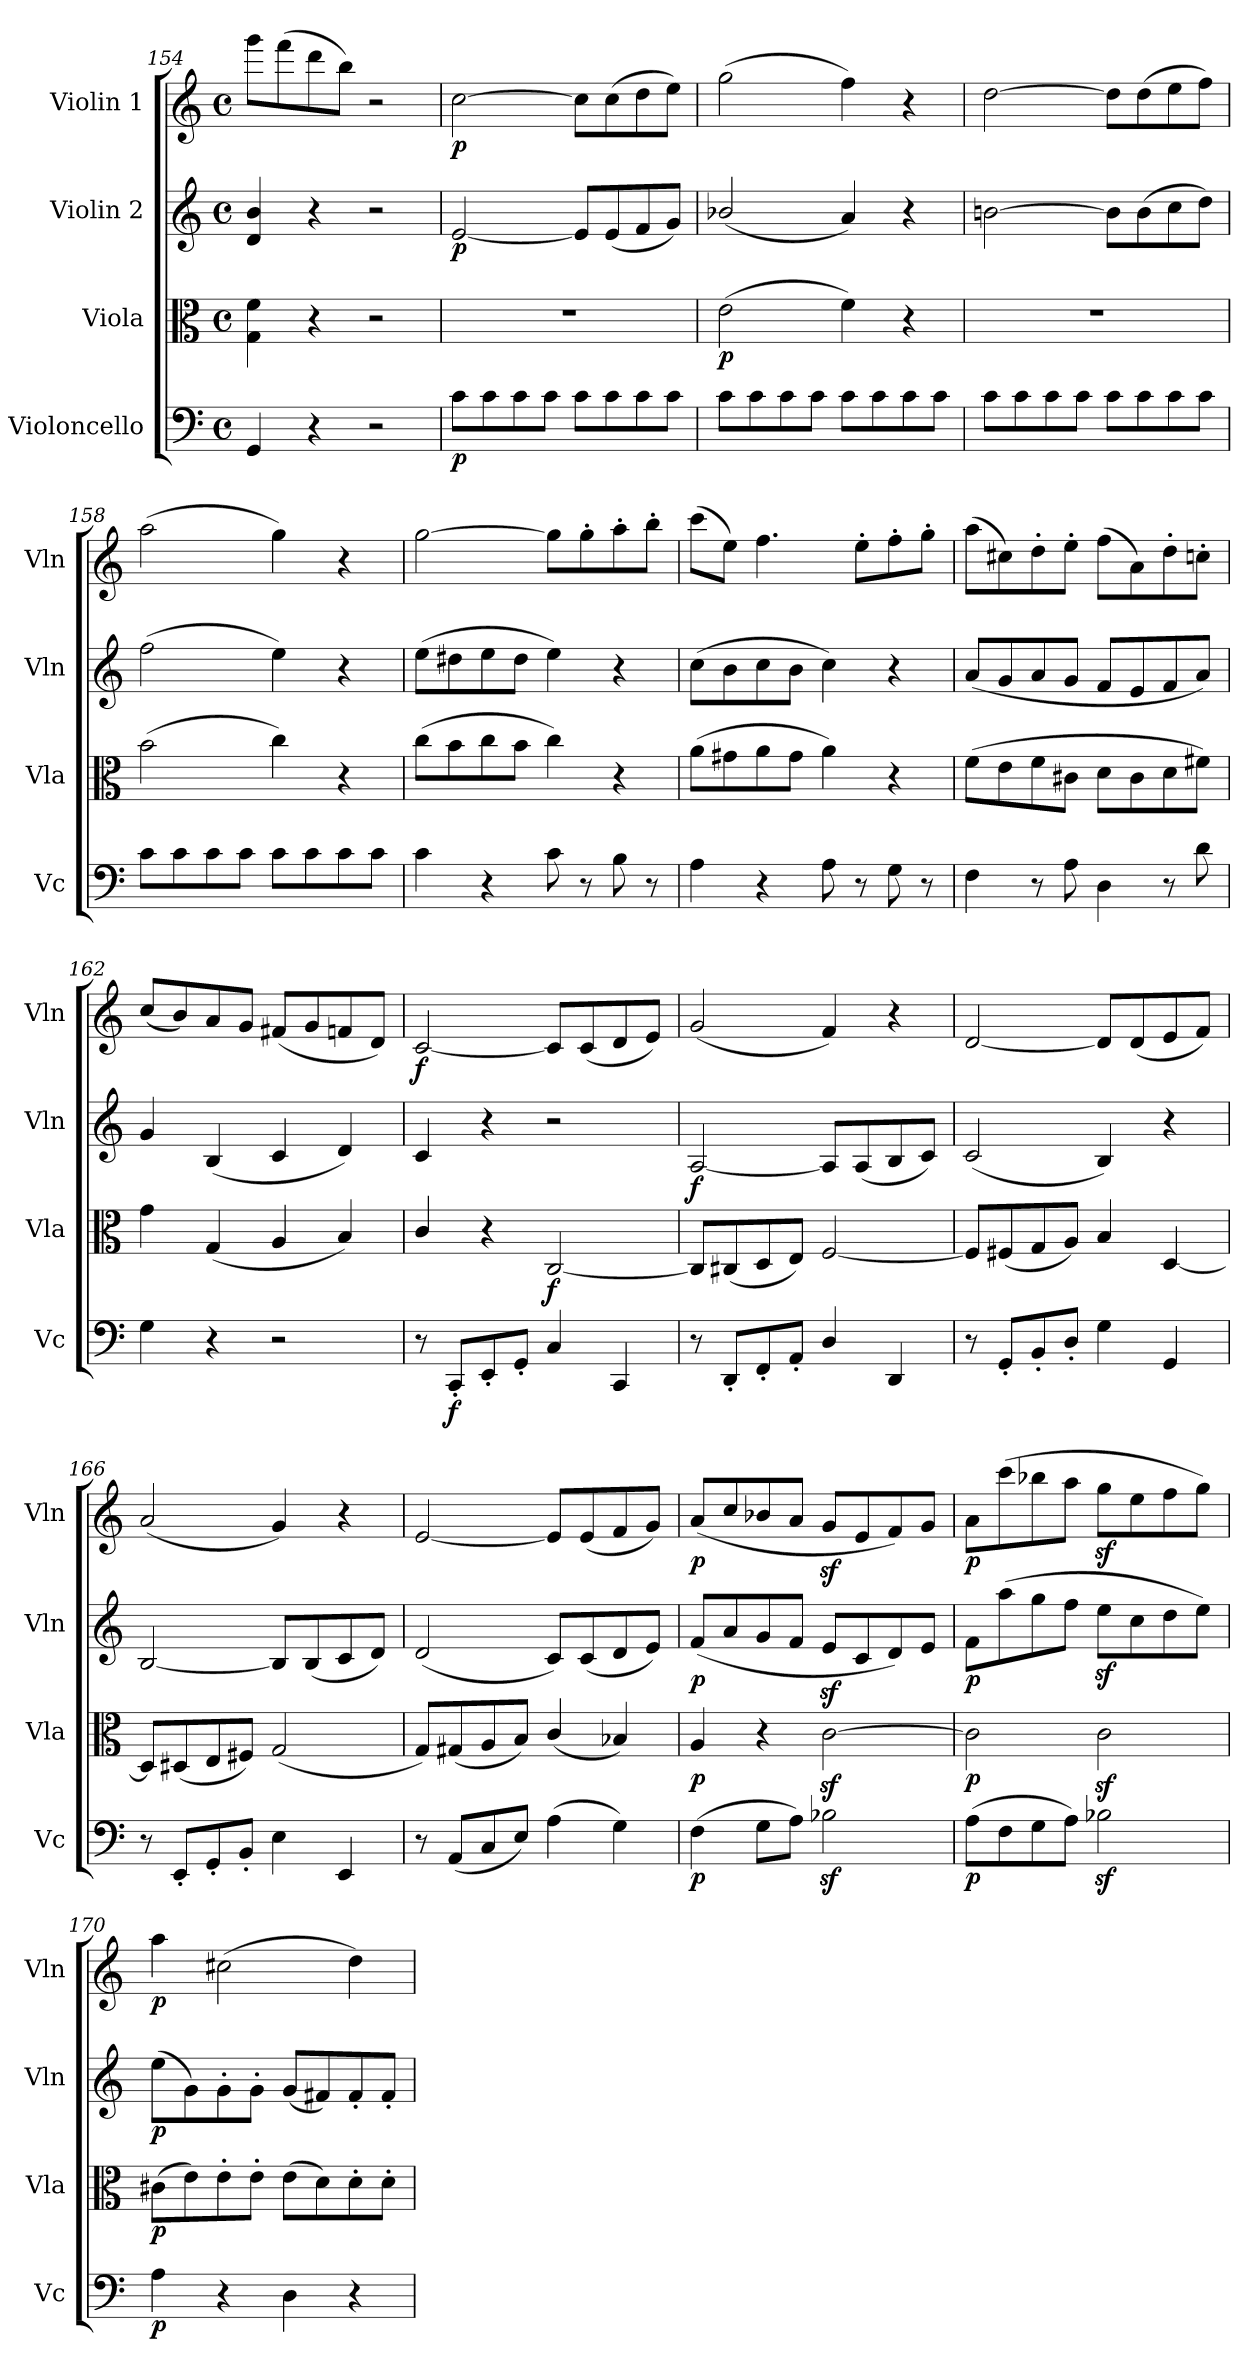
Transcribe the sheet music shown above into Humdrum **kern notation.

**kern	**dynam	**kern	**dynam	**kern	**dynam	**kern	**dynam
*part4	*part4	*part3	*part3	*part2	*part2	*part1	*part1
*staff4	*staff4	*staff3	*staff3	*staff2	*staff2	*staff1	*staff1
*I"Violoncello	*	*I"Viola	*	*I"Violin 2	*	*I"Violin 1	*
*I'Vc	*	*I'Vla	*	*I'Vln	*	*I'Vln	*
!!LO:LB:g=z
*clefF4	*	*clefC3	*	*clefG2	*	*clefG2	*
*k[]	*	*k[]	*	*k[]	*	*k[]	*
*M4/4	*	*M4/4	*	*M4/4	*	*M4/4	*
*met(c)	*	*met(c)	*	*met(c)	*	*met(c)	*
=154	=154	=154	=154	=154	=154	=154	=154
4GG/	.	4G\ 4f\	.	4d/ 4b/	.	8ggg\L	.
.	.	.	.	.	.	(8fff\	.
4r	.	4r	.	4r	.	8ddd\	.
.	.	.	.	.	.	8bb\J)	.
2r	.	2r	.	2r	.	2r	.
=155	=155	=155	=155	=155	=155	=155	=155
!	!LO:DY:b	!	!	!	!LO:DY:b	!	!LO:DY:b
8c\L	p	1r	.	[2e/	p	[2cc\	p
8c\	.	.	.	.	.	.	.
8c\	.	.	.	.	.	.	.
8c\J	.	.	.	.	.	.	.
8c\L	.	.	.	8e/L]	.	8cc\L]	.
8c\	.	.	.	(8e/	.	(8cc\	.
8c\	.	.	.	8f/	.	8dd\	.
8c\J	.	.	.	8g/J)	.	8ee\J)	.
=156	=156	=156	=156	=156	=156	=156	=156
!	!	!	!LO:DY:b	!	!	!	!
8c\L	.	(2e\	p	(2b-X/	.	(2gg\	.
8c\	.	.	.	.	.	.	.
8c\	.	.	.	.	.	.	.
8c\J	.	.	.	.	.	.	.
8c\L	.	4f\)	.	4a/)	.	4ff\)	.
8c\	.	.	.	.	.	.	.
8c\	.	4r	.	4r	.	4r	.
8c\J	.	.	.	.	.	.	.
=157	=157	=157	=157	=157	=157	=157	=157
8c\L	.	1r	.	[2bn\	.	[2dd\	.
8c\	.	.	.	.	.	.	.
8c\	.	.	.	.	.	.	.
8c\J	.	.	.	.	.	.	.
8c\L	.	.	.	8b\L]	.	8dd\L]	.
8c\	.	.	.	(8b\	.	(8dd\	.
8c\	.	.	.	8cc\	.	8ee\	.
8c\J	.	.	.	8dd\J)	.	8ff\J)	.
=158	=158	=158	=158	=158	=158	=158	=158
8c\L	.	(2b\	.	(2ff\	.	(2aa\	.
8c\	.	.	.	.	.	.	.
8c\	.	.	.	.	.	.	.
8c\J	.	.	.	.	.	.	.
8c\L	.	4cc\)	.	4ee\)	.	4gg\)	.
8c\	.	.	.	.	.	.	.
8c\	.	4r	.	4r	.	4r	.
8c\J	.	.	.	.	.	.	.
=159	=159	=159	=159	=159	=159	=159	=159
4c\	.	(8cc\L	.	(8ee\L	.	[2gg\	.
.	.	8b\	.	8dd#X\	.	.	.
4r	.	8cc\	.	8ee\	.	.	.
.	.	8b\J	.	8dd#\J	.	.	.
8c\	.	4cc\)	.	4ee\)	.	8gg\L]	.
8r	.	.	.	.	.	8gg'\	.
8B\	.	4r	.	4r	.	8aa'\	.
8r	.	.	.	.	.	8bb'\J	.
!!LO:LB:g=z
=160	=160	=160	=160	=160	=160	=160	=160
4A\	.	(8a\L	.	(8cc\L	.	(8ccc\L	.
.	.	8g#X\	.	8b\	.	8ee\J)	.
4r	.	8a\	.	8cc\	.	4.ff\	.
.	.	8g#\J	.	8b\J	.	.	.
8A\	.	4a\)	.	4cc\)	.	.	.
8r	.	.	.	.	.	8ee'\L	.
8G\	.	4r	.	4r	.	8ff'\	.
8r	.	.	.	.	.	8gg'\J	.
=161	=161	=161	=161	=161	=161	=161	=161
4F\	.	(8f\L	.	(8a/L	.	(8aa\L	.
.	.	8e\	.	8g/	.	8cc#X\)	.
8r	.	8f\	.	8a/	.	8dd'\	.
8A\	.	8c#X\J	.	8g/J	.	8ee'\J	.
4D\	.	8d\L	.	8f/L	.	(8ff\L	.
.	.	8c#\	.	8e/	.	8a\)	.
8r	.	8d\	.	8f/	.	8dd'\	.
8d\	.	8f#X\J)	.	8a/J)	.	8ccn'\J	.
!!LO:LB:g=z
=162	=162	=162	=162	=162	=162	=162	=162
4G\	.	4g\	.	4g/	.	(8cc/L	.
.	.	.	.	.	.	8b/)	.
4r	.	(4G/	.	(4B/	.	8a/	.
.	.	.	.	.	.	8g/J	.
2r	.	4A/	.	4c/	.	(8f#X/L	.
.	.	.	.	.	.	8g/	.
.	.	4B/)	.	4d/)	.	8fn/	.
.	.	.	.	.	.	8d/J)	.
=163	=163	=163	=163	=163	=163	=163	=163
!	!	!	!	!	!	!	!LO:DY:b
8r	.	4c/	.	4c/	.	[2c/	f
!	!LO:DY:b	!	!	!	!	!	!
8CC'/L	f	.	.	.	.	.	.
8EE'/	.	4r	.	4r	.	.	.
8GG'/J	.	.	.	.	.	.	.
!	!	!	!LO:DY:b	!	!	!	!
4C/	.	[2C/	f	2r	.	8c/L]	.
.	.	.	.	.	.	(8c/	.
4CC/	.	.	.	.	.	8d/	.
.	.	.	.	.	.	8e/J)	.
=164	=164	=164	=164	=164	=164	=164	=164
!	!	!	!	!	!LO:DY:b	!	!
8r	.	8C/L]	.	[2A/	f	(2g/	.
8DD'/L	.	(8C#X/	.	.	.	.	.
8FF'/	.	8D/	.	.	.	.	.
8AA'/J	.	8E/J)	.	.	.	.	.
4D/	.	[2F/	.	8A/L]	.	4f/)	.
.	.	.	.	(8A/	.	.	.
4DD/	.	.	.	8B/	.	4r	.
.	.	.	.	8c/J)	.	.	.
=165	=165	=165	=165	=165	=165	=165	=165
8r	.	8F/L]	.	(2c/	.	[2d/	.
8GG'/L	.	(8F#X/	.	.	.	.	.
8BB'/	.	8G/	.	.	.	.	.
8D'/J	.	8A/J)	.	.	.	.	.
4G\	.	4B/	.	4B/)	.	8d/L]	.
.	.	.	.	.	.	(8d/	.
4GG/	.	[4D/	.	4r	.	8e/	.
.	.	.	.	.	.	8f/J)	.
=166	=166	=166	=166	=166	=166	=166	=166
8r	.	8D/L]	.	[2B/	.	(2a/	.
8EE'/L	.	(8D#X/	.	.	.	.	.
8GG'/	.	8E/	.	.	.	.	.
8BB'/J	.	8F#X/J)	.	.	.	.	.
4E\	.	(2G/	.	8B/L]	.	4g/)	.
.	.	.	.	(8B/	.	.	.
4EE/	.	.	.	8c/	.	4r	.
.	.	.	.	8d/J)	.	.	.
=167	=167	=167	=167	=167	=167	=167	=167
8r	.	8G/L)	.	(2d/	.	[2e/	.
(8AA/L	.	(8G#X/	.	.	.	.	.
8C/	.	8A/	.	.	.	.	.
8E/J)	.	8B/J)	.	.	.	.	.
(4A\	.	(4c/	.	8c/L)	.	8e/L]	.
.	.	.	.	(8c/	.	(8e/	.
4G\)	.	4B-X/)	.	8d/	.	8f/	.
.	.	.	.	8e/J)	.	8g/J)	.
!!LO:LB:g=z
=168	=168	=168	=168	=168	=168	=168	=168
!	!LO:DY:b	!	!LO:DY:b	!	!LO:DY:b	!	!LO:DY:b
(4F\	p	4A/	p	(8f/L	p	(8a/L	p
.	.	.	.	8a/	.	8cc/	.
8G\L	.	4r	.	8g/	.	8b-X/	.
8A\J)	.	.	.	8f/J	.	8a/J	.
2B-Xz<\	.	[2cz<\	.	8ez</L	.	8gz</L	.
.	.	.	.	8c/	.	8e/	.
.	.	.	.	8d/)	.	8f/)	.
.	.	.	.	8e/J	.	8g/J	.
=169	=169	=169	=169	=169	=169	=169	=169
!	!LO:DY:b	!	!LO:DY:b	!	!LO:DY:b	!	!LO:DY:b
(8A\L	p	2c\]	p	8f\L	p	8a\L	p
8F\	.	.	.	(8aa\	.	(8ccc\	.
8G\	.	.	.	8gg\	.	8bb-X\	.
8A\J)	.	.	.	8ff\J	.	8aa\J	.
2B-Xz<\	.	2cz<\	.	8eez<\L	.	8ggz<\L	.
.	.	.	.	8cc\	.	8ee\	.
.	.	.	.	8dd\	.	8ff\	.
.	.	.	.	8ee\J)	.	8gg\J)	.
!!LO:LB:g=z
=170	=170	=170	=170	=170	=170	=170	=170
!	!LO:DY:b	!	!LO:DY:b	!	!LO:DY:b	!	!LO:DY:b
4A\	p	(8c#X\L	p	(8ee\L	p	4aa\	p
.	.	8e\)	.	8g\)	.	.	.
4r	.	8e'\	.	8g'\	.	(2cc#X\	.
.	.	8e'\J	.	8g'\J	.	.	.
4D\	.	(8e\L	.	(8g/L	.	.	.
.	.	8d\)	.	8f#X/)	.	.	.
4r	.	8d'\	.	8f#'/	.	4dd\)	.
.	.	8d'\J	.	8f#'/J	.	.	.
=	=	=	=	=	=	=	=
*-	*-	*-	*-	*-	*-	*-	*-
